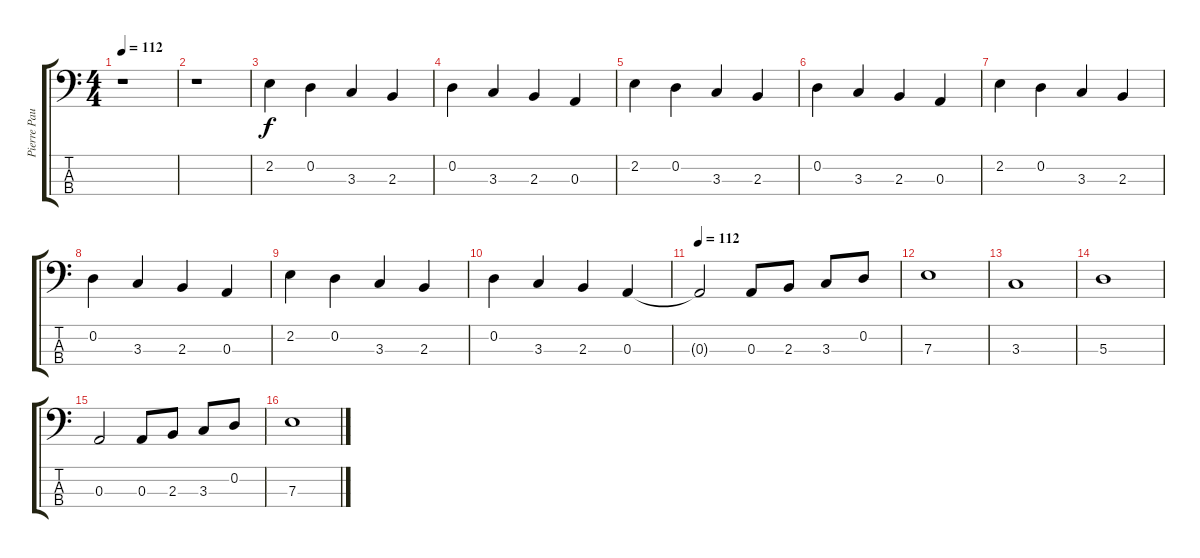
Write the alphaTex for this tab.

\track ("Pierre Paul" "Pierre Pau") {instrument electricbassfinger}
\staff {score tabs}
\tuning (G2 D2 A1 E1) {hide}
\ts (4 4)
\tempo 112
\tempo 80
\tempo 112
\clef f4
\ks c
r.1{dy f instrument electricbassfinger} |
r.1 |
2.2.4 0.2.4 3.3.4 2.3.4 |
0.2.4 3.3.4 2.3.4 0.3.4 |
2.2.4 0.2.4 3.3.4 2.3.4 |
0.2.4 3.3.4 2.3.4 0.3.4 |
2.2.4 0.2.4 3.3.4 2.3.4 |
0.2.4 3.3.4 2.3.4 0.3.4 |
2.2.4 0.2.4 3.3.4 2.3.4 |
0.2.4 3.3.4 2.3.4 0.3.4 |
\tempo 112
0.3{t}.2 0.3.8 2.3.8 3.3.8 0.2.8 |
7.3.1 |
3.3.1 |
5.3.1 |
0.3.2 0.3.8 2.3.8 3.3.8 0.2.8 |
7.3.1
